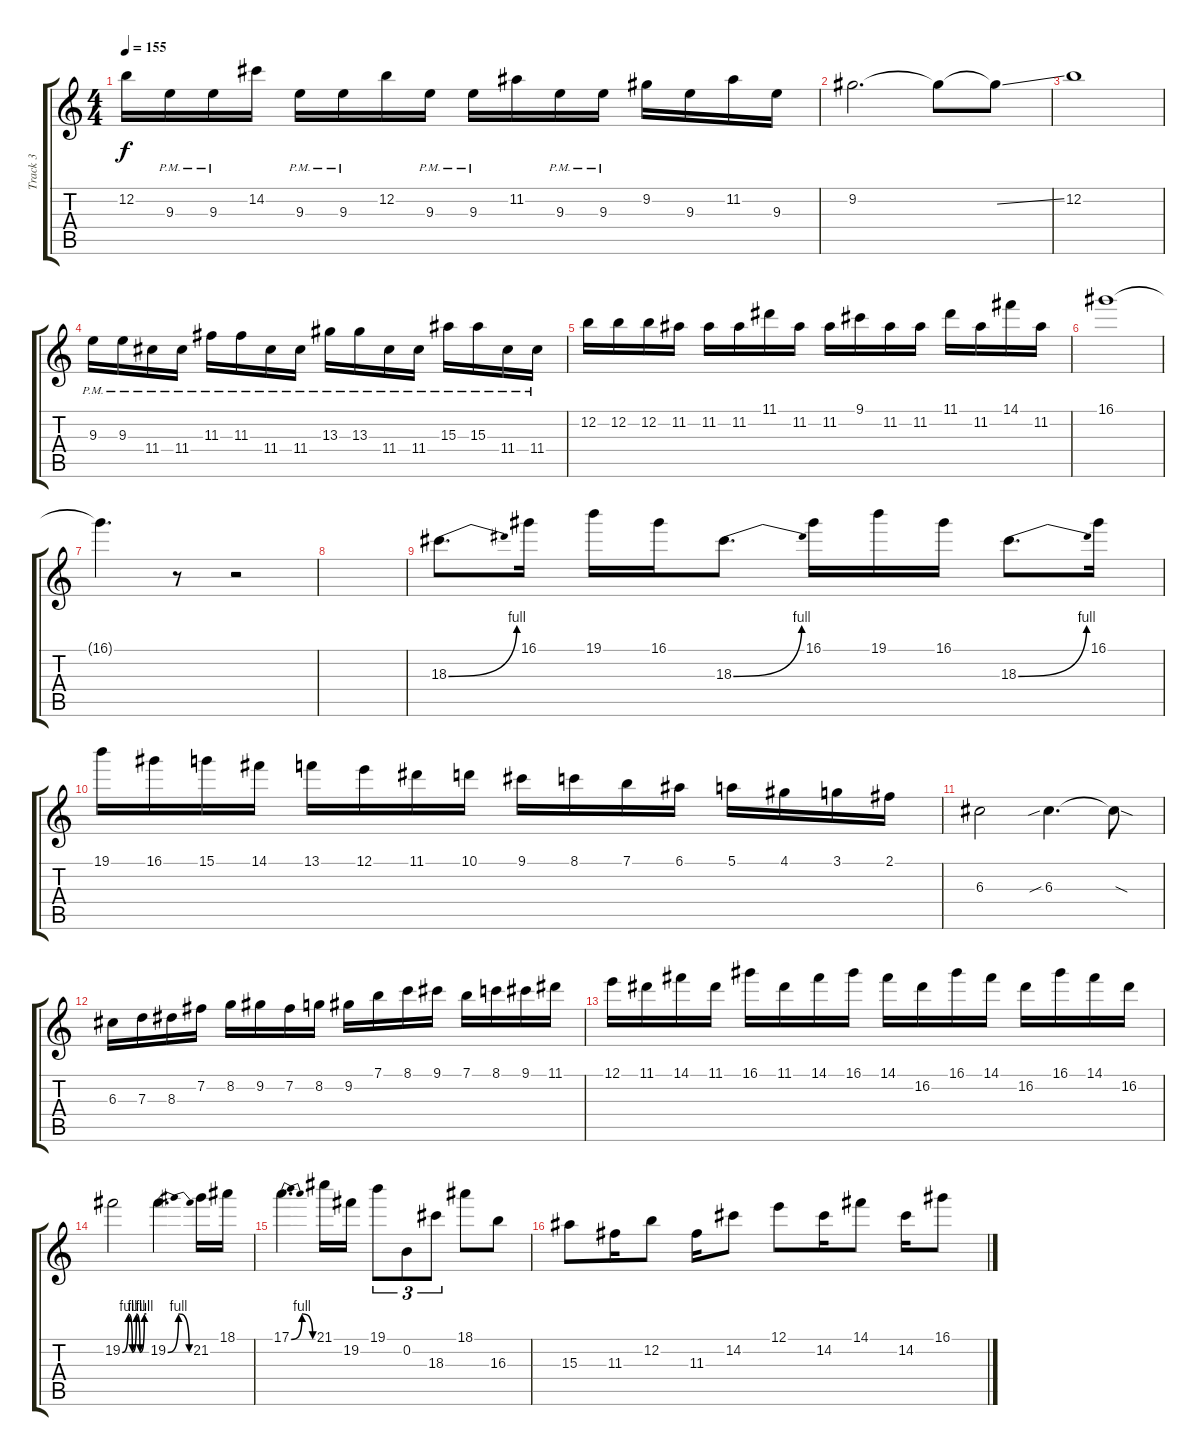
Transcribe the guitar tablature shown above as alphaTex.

\track ("Track 3" "Track 3") {instrument overdrivenguitar}
\staff {score tabs}
\tuning (E4 B3 G3 D3 A2 E2) {hide}
\ts (4 4)
\tempo 155
\clef g2
\ks c
12.2.16{dy f} 9.3{pm}.16 9.3{pm}.16 14.2.16 9.3{pm}.16 9.3{pm}.16 12.2.16 9.3{pm}.16 9.3{pm}.16 11.2.16 9.3{pm}.16 9.3{pm}.16 9.2.16 9.3.16 11.2.16 9.3.16 |
9.2.2{d} 9.2{t}.8 9.2{ss t}.8 |
12.2.1 |
9.3{pm}.16{balance 0} 9.3{pm}.16 11.4{pm}.16 11.4{pm}.16 11.3{pm}.16 11.3{pm}.16 11.4{pm}.16 11.4{pm}.16 13.3{pm}.16 13.3{pm}.16 11.4{pm}.16 11.4{pm}.16 15.3{pm}.16 15.3{pm}.16 11.4{pm}.16 11.4{pm}.16 |
12.2.16 12.2.16 12.2.16 11.2.16 11.2.16 11.2.16 11.1.16 11.2.16 11.2.16 9.1.16 11.2.16 11.2.16 11.1.16 11.2.16 14.1.16 11.2.16 |
16.1.1 |
16.1{t}.4{d} r.8 r.2 |
|
18.3{be (bend 0 0 60 4)}.8{d balance 8} 16.1.16 19.1.16 16.1.16 18.3{be (bend 0 0 60 4)}.8{d} 16.1.16 19.1.16 16.1.16 18.3{be (bend 0 0 60 4)}.8{d} 16.1.16 |
19.1.16 16.1.16 15.1.16 14.1.16 13.1.16 12.1.16 11.1.16 10.1.16 9.1.16 8.1.16 7.1.16 6.1.16 5.1.16 4.1.16 3.1.16 2.1.16 |
6.3.2 6.3{sib}.4{d} 6.3{sod t}.8 |
6.3.16 7.3.16 8.3.16 7.2.16 8.2.16 9.2.16 7.2.16 8.2.16 9.2.16 7.1.16 8.1.16 9.1.16 7.1.16 8.1.16 9.1.16 11.1.16 |
12.1.16 11.1.16 14.1.16 11.1.16 16.1.16 11.1.16 14.1.16 16.1.16 14.1.16 16.2.16 16.1.16 14.1.16 16.2.16 16.1.16 14.1.16 16.2.16 |
19.2{be (custom 0 0 15 4 25 0 35 4 44 0 55 4 60 4)}.2 19.2{be (bendrelease 0 0 15 4 45 4 60 0)}.4{d} 21.2.16 18.1.16 |
17.1{be (bendrelease 0 0 15 4 45 4 60 0)}.4{d} 21.1.16 19.2.16 19.1.8{tu (3 2)} 0.2.8{tu (3 2)} 18.3.8{tu (3 2)} 18.1.8 16.3.8 |
15.3.8 11.3.16 12.2.8 11.3.16 14.2.8 12.1.8 14.2.16 14.1.8 14.2.16 16.1.8
